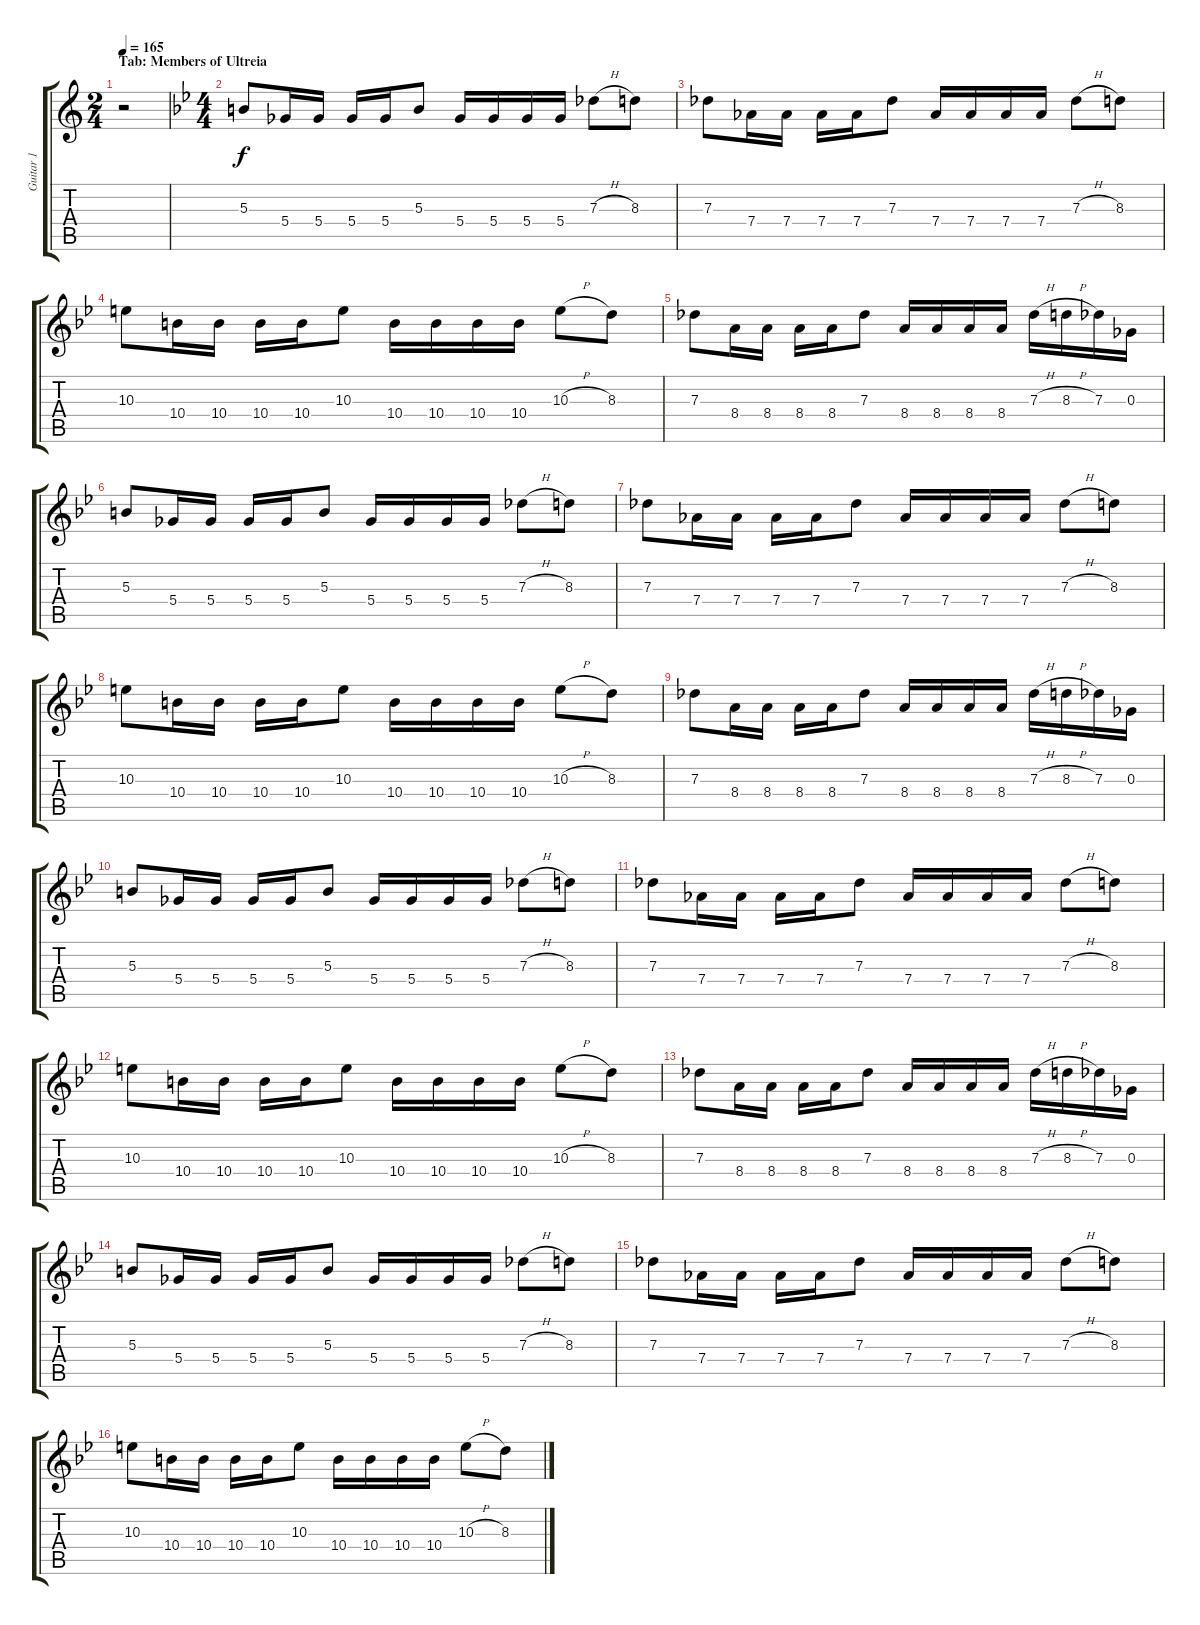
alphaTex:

\track ("Guitar 1" "Guitar 1") {instrument overdrivenguitar}
\staff {score tabs}
\tuning (Eb4 Bb3 Gb3 Db3 Ab2 Eb2) {hide}
\ts (2 4)
\section ("" "Tab: Members of Ultreia")
\tempo 165
\clef g2
\ks c
r.2{dy f instrument overdrivenguitar} |
\ts (4 4)
\ks bb
5.3.8 5.4.16 5.4.16 5.4.16 5.4.16 5.3.8 5.4.16 5.4.16 5.4.16 5.4.16 7.3{h}.8 8.3.8 |
7.3.8 7.4.16 7.4.16 7.4.16 7.4.16 7.3.8 7.4.16 7.4.16 7.4.16 7.4.16 7.3{h}.8 8.3.8 |
10.3.8 10.4.16 10.4.16 10.4.16 10.4.16 10.3.8 10.4.16 10.4.16 10.4.16 10.4.16 10.3{h}.8 8.3.8 |
7.3.8 8.4.16 8.4.16 8.4.16 8.4.16 7.3.8 8.4.16 8.4.16 8.4.16 8.4.16 7.3{h}.16 8.3{h}.16 7.3.16 0.3.16 |
5.3.8 5.4.16 5.4.16 5.4.16 5.4.16 5.3.8 5.4.16 5.4.16 5.4.16 5.4.16 7.3{h}.8 8.3.8 |
7.3.8 7.4.16 7.4.16 7.4.16 7.4.16 7.3.8 7.4.16 7.4.16 7.4.16 7.4.16 7.3{h}.8 8.3.8 |
10.3.8 10.4.16 10.4.16 10.4.16 10.4.16 10.3.8 10.4.16 10.4.16 10.4.16 10.4.16 10.3{h}.8 8.3.8 |
7.3.8 8.4.16 8.4.16 8.4.16 8.4.16 7.3.8 8.4.16 8.4.16 8.4.16 8.4.16 7.3{h}.16 8.3{h}.16 7.3.16 0.3.16 |
5.3.8 5.4.16 5.4.16 5.4.16 5.4.16 5.3.8 5.4.16 5.4.16 5.4.16 5.4.16 7.3{h}.8 8.3.8 |
7.3.8 7.4.16 7.4.16 7.4.16 7.4.16 7.3.8 7.4.16 7.4.16 7.4.16 7.4.16 7.3{h}.8 8.3.8 |
10.3.8 10.4.16 10.4.16 10.4.16 10.4.16 10.3.8 10.4.16 10.4.16 10.4.16 10.4.16 10.3{h}.8 8.3.8 |
7.3.8 8.4.16 8.4.16 8.4.16 8.4.16 7.3.8 8.4.16 8.4.16 8.4.16 8.4.16 7.3{h}.16 8.3{h}.16 7.3.16 0.3.16 |
5.3.8 5.4.16 5.4.16 5.4.16 5.4.16 5.3.8 5.4.16 5.4.16 5.4.16 5.4.16 7.3{h}.8 8.3.8 |
7.3.8 7.4.16 7.4.16 7.4.16 7.4.16 7.3.8 7.4.16 7.4.16 7.4.16 7.4.16 7.3{h}.8 8.3.8 |
10.3.8 10.4.16 10.4.16 10.4.16 10.4.16 10.3.8 10.4.16 10.4.16 10.4.16 10.4.16 10.3{h}.8 8.3.8
